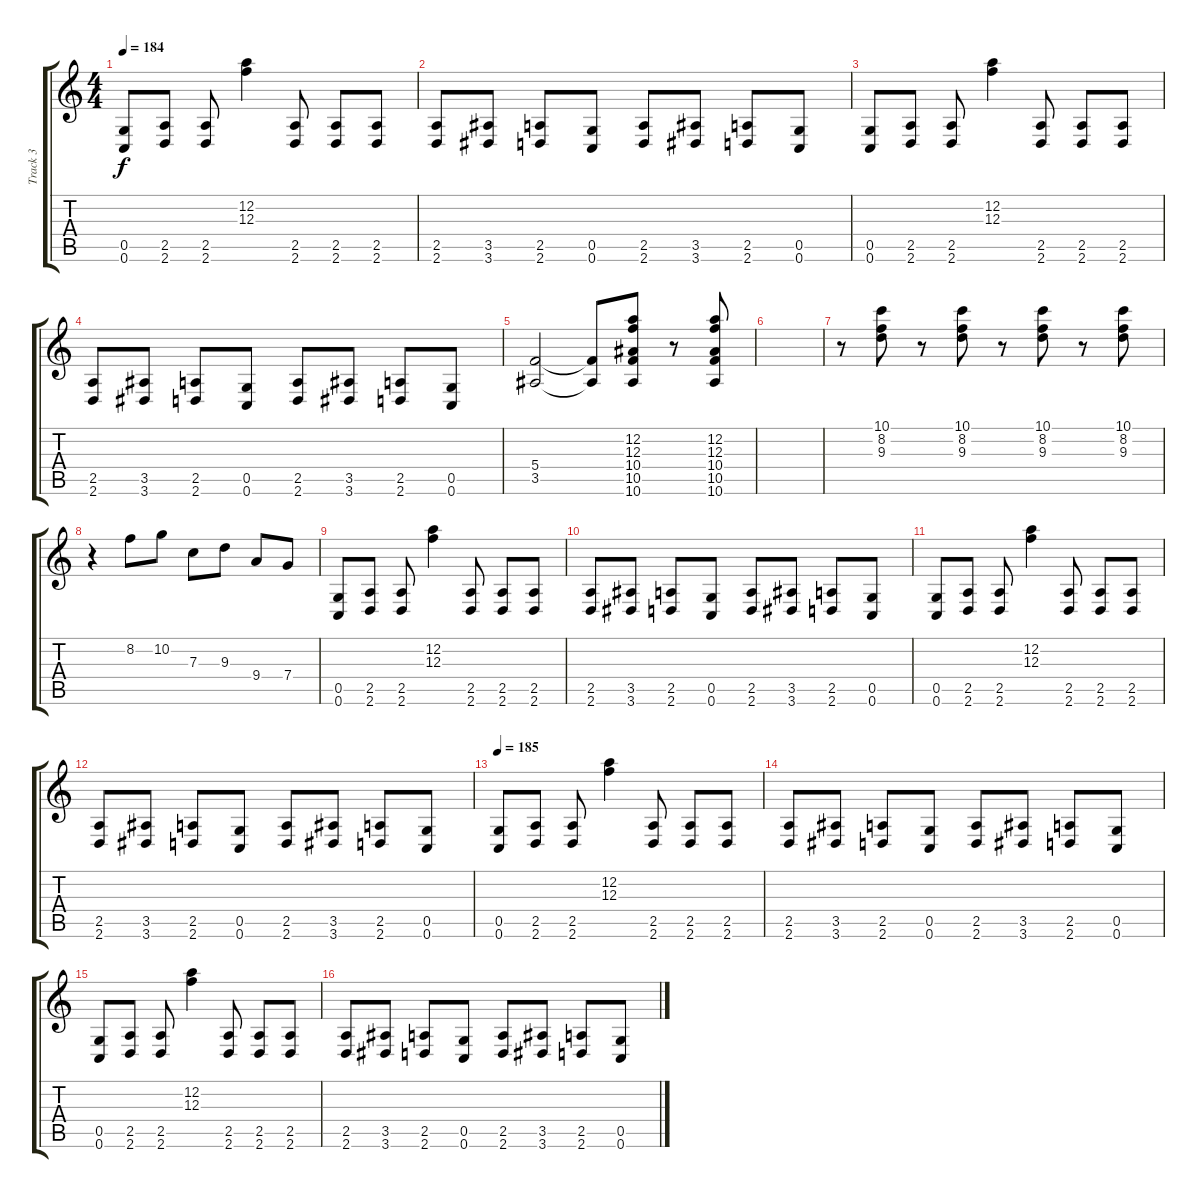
\track ("Track 3" "Track 3") {instrument distortionguitar}
\staff {score tabs}
\tuning (D4 A3 F3 C3 G2 C2) {hide}
\ts (4 4)
\tempo 184
\clef g2
\ks c
(0.5 0.6).8{dy f} (2.5 2.6).8 (2.5 2.6).8 (12.2 12.3).4 (2.5 2.6).8 (2.5 2.6).8 (2.5 2.6).8 |
(2.5 2.6).8 (3.5 3.6).8 (2.5 2.6).8 (0.5 0.6).8 (2.5 2.6).8 (3.5 3.6).8 (2.5 2.6).8 (0.5 0.6).8 |
(0.5 0.6).8 (2.5 2.6).8 (2.5 2.6).8 (12.2 12.3).4 (2.5 2.6).8 (2.5 2.6).8 (2.5 2.6).8 |
(2.5 2.6).8 (3.5 3.6).8 (2.5 2.6).8 (0.5 0.6).8 (2.5 2.6).8 (3.5 3.6).8 (2.5 2.6).8 (0.5 0.6).8 |
(5.4 3.5).2 (5.4{t} 3.5{t}).8 (12.2 12.3 10.4 10.5 10.6).8 r.8 (12.2 12.3 10.4 10.5 10.6).8 |
|
r.8 (10.1 8.2 9.3).8 r.8 (10.1 8.2 9.3).8 r.8 (10.1 8.2 9.3).8 r.8 (10.1 8.2 9.3).8 |
r.4 8.2.8 10.2.8 7.3.8 9.3.8 9.4.8 7.4.8 |
(0.5 0.6).8 (2.5 2.6).8 (2.5 2.6).8 (12.2 12.3).4 (2.5 2.6).8 (2.5 2.6).8 (2.5 2.6).8 |
(2.5 2.6).8 (3.5 3.6).8 (2.5 2.6).8 (0.5 0.6).8 (2.5 2.6).8 (3.5 3.6).8 (2.5 2.6).8 (0.5 0.6).8 |
(0.5 0.6).8 (2.5 2.6).8 (2.5 2.6).8 (12.2 12.3).4 (2.5 2.6).8 (2.5 2.6).8 (2.5 2.6).8 |
(2.5 2.6).8 (3.5 3.6).8 (2.5 2.6).8 (0.5 0.6).8 (2.5 2.6).8 (3.5 3.6).8 (2.5 2.6).8 (0.5 0.6).8 |
\tempo 185
(0.5 0.6).8 (2.5 2.6).8 (2.5 2.6).8 (12.2 12.3).4 (2.5 2.6).8 (2.5 2.6).8 (2.5 2.6).8 |
(2.5 2.6).8 (3.5 3.6).8 (2.5 2.6).8 (0.5 0.6).8 (2.5 2.6).8 (3.5 3.6).8 (2.5 2.6).8 (0.5 0.6).8 |
(0.5 0.6).8 (2.5 2.6).8 (2.5 2.6).8 (12.2 12.3).4 (2.5 2.6).8 (2.5 2.6).8 (2.5 2.6).8 |
(2.5 2.6).8 (3.5 3.6).8 (2.5 2.6).8 (0.5 0.6).8 (2.5 2.6).8 (3.5 3.6).8 (2.5 2.6).8 (0.5 0.6).8
